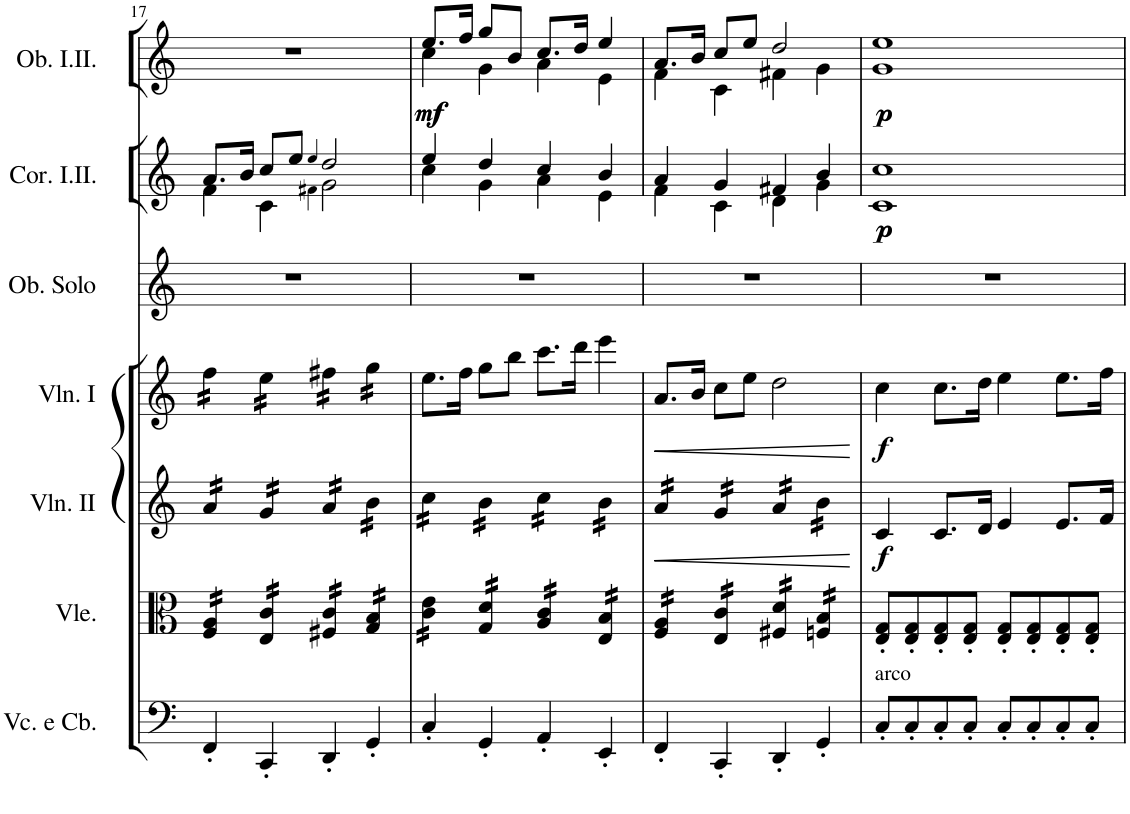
**kern	**kern	**kern	**dynam	**kern	**dynam	**kern	**kern	**dynam	**kern	**dynam
*part7	*part6	*part5	*part5	*part4	*part4	*part3	*part2	*part2	*part1	*part1
*staff7	*staff6	*staff5	*staff5	*staff4	*staff4	*staff3	*staff2	*staff2	*staff1	*staff1
*I"Violoncelli e Bassi *	*I"Viole	*I"Violini II	*	*I"Violini I	*	*I"Oboe Solo	*I"Corni in C I.II.	*	*I"Oboi I.II.	*
*	*I'Vle.	*I'Vln. II	*	*I'Vln. I	*	*I'Ob. Solo	*I'Cor. I.II.	*	*I'Ob. I.II.	*
!!LO:PB:g=z
*clefF4	*clefC3	*clefG2	*	*clefG2	*	*clefG2	*clefG2	*	*clefG2	*
*	*	*	*	*	*	*	*Trd7c12	*	*	*
*k[]	*k[]	*k[]	*	*k[]	*	*k[]	*k[]	*	*k[]	*
*M4/4	*M4/4	*M4/4	*	*M4/4	*	*M4/4	*M4/4	*	*M4/4	*
*met(c)	*met(c)	*met(c)	*	*met(c)	*	*met(c)	*met(c)	*	*met(c)	*
=17	=17	=17	=17	=17	=17	=17	=17	=17	=17	=17
*	*	*	*	*	*	*	*^	*	*	*
*	*tremolo	*	*	*	*	*	*	*	*	*	*
*	*	*tremolo	*	*	*	*	*	*	*	*	*
*	*	*	*	*tremolo	*	*	*	*	*	*	*
4FF'/	16F/ 16A/LL	16a/LL	.	16ff\LL	.	1r	8.a/L	4f\	.	1r	.
.	16F/ 16A/	16a/	.	16ff\	.	.	.	.	.	.	.
.	16F/ 16A/	16a/	.	16ff\	.	.	.	.	.	.	.
.	16F/ 16A/JJ	16a/JJ	.	16ff\JJ	.	.	16b/Jk	.	.	.	.
4CC'/	16E/ 16c/LL	16g/LL	.	16ee\LL	.	.	8cc/L	4c\	.	.	.
.	16E/ 16c/	16g/	.	16ee\	.	.	.	.	.	.	.
.	16E/ 16c/	16g/	.	16ee\	.	.	8ee/J	.	.	.	.
.	16E/ 16c/JJ	16g/JJ	.	16ee\JJ	.	.	.	.	.	.	.
.	.	.	.	.	.	.	4qee/	4qf#X\	.	.	.
4DD'/	16F#X/ 16c/LL	16a/LL	.	16ff#X\LL	.	.	2dd/	2g\	.	.	.
.	16F#X/ 16c/	16a/	.	16ff#X\	.	.	.	.	.	.	.
.	16F#X/ 16c/	16a/	.	16ff#X\	.	.	.	.	.	.	.
.	16F#X/ 16c/JJ	16a/JJ	.	16ff#X\JJ	.	.	.	.	.	.	.
4GG'/	16G/ 16B/LL	16b\LL	.	16gg\LL	.	.	.	.	.	.	.
.	16G/ 16B/	16b\	.	16gg\	.	.	.	.	.	.	.
.	16G/ 16B/	16b\	.	16gg\	.	.	.	.	.	.	.
.	16G/ 16B/JJ	16b\JJ	.	16gg\JJ	.	.	.	.	.	.	.
*	*	*	*	*Xtremolo	*	*	*	*	*	*	*
=18	=18	=18	=18	=18	=18	=18	=18	=18	=18	=18	=18
*	*	*	*	*	*	*	*	*	*	*^	*
!	!	!	!	!	!	!	!	!	!	!	!	!LO:DY:b
!	!	!	!	!	!	!	!	!	!	!	!	!LO:DY:n=1:b
4C'/	16c\ 16e\LL	16cc\LL	.	8.ee\L	.	1r	4ee/	4cc\	.	8.ee/L	4cc\	mf mf
.	16c\ 16e\	16cc\	.	.	.	.	.	.	.	.	.	.
.	16c\ 16e\	16cc\	.	.	.	.	.	.	.	.	.	.
.	16c\ 16e\JJ	16cc\JJ	.	16ff\Jk	.	.	.	.	.	16ff/Jk	.	.
4GG'/	16G/ 16d/LL	16b\LL	.	8gg\L	.	.	4dd/	4g\	.	8gg/L	4g\	.
.	16G/ 16d/	16b\	.	.	.	.	.	.	.	.	.	.
.	16G/ 16d/	16b\	.	8bb\J	.	.	.	.	.	8b/J	.	.
.	16G/ 16d/JJ	16b\JJ	.	.	.	.	.	.	.	.	.	.
4AA'/	16A/ 16c/LL	16cc\LL	.	8.ccc\L	.	.	4cc/	4a\	.	8.cc/L	4a\	.
.	16A/ 16c/	16cc\	.	.	.	.	.	.	.	.	.	.
.	16A/ 16c/	16cc\	.	.	.	.	.	.	.	.	.	.
.	16A/ 16c/JJ	16cc\JJ	.	16ddd\Jk	.	.	.	.	.	16dd/Jk	.	.
4EE'/	16E/ 16B/LL	16b\LL	.	4eee\	.	.	4b/	4e\	.	4ee/	4e\	.
.	16E/ 16B/	16b\	.	.	.	.	.	.	.	.	.	.
.	16E/ 16B/	16b\	.	.	.	.	.	.	.	.	.	.
.	16E/ 16B/JJ	16b\JJ	.	.	.	.	.	.	.	.	.	.
=19	=19	=19	=19	=19	=19	=19	=19	=19	=19	=19	=19	=19
!	!	!	!LO:HP:b	!	!LO:HP:b	!	!	!	!	!	!	!
4FF'/	16F/ 16A/LL	16a/LL	<	8.a/L	<	1r	4a/	4f\	.	8.a/L	4f\	.
.	16F/ 16A/	16a/	.	.	.	.	.	.	.	.	.	.
.	16F/ 16A/	16a/	.	.	.	.	.	.	.	.	.	.
.	16F/ 16A/JJ	16a/JJ	.	16b/Jk	.	.	.	.	.	16b/Jk	.	.
4CC'/	16E/ 16c/LL	16g/LL	.	8cc\L	.	.	4g/	4c\	.	8cc/L	4c\	.
.	16E/ 16c/	16g/	.	.	.	.	.	.	.	.	.	.
.	16E/ 16c/	16g/	.	8ee\J	.	.	.	.	.	8ee/J	.	.
.	16E/ 16c/JJ	16g/JJ	.	.	.	.	.	.	.	.	.	.
4DD'/	16F#X/ 16d/LL	16a/LL	.	2dd\	.	.	4f#X/	4d\	.	2dd/	4f#X\	.
.	16F#X/ 16d/	16a/	.	.	.	.	.	.	.	.	.	.
.	16F#X/ 16d/	16a/	.	.	.	.	.	.	.	.	.	.
.	16F#X/ 16d/JJ	16a/JJ	.	.	.	.	.	.	.	.	.	.
4GG'/	16Fn/ 16B/LL	16b\LL	.	.	.	.	4b/	4g\	.	.	4g\	.
.	16Fn/ 16B/	16b\	.	.	.	.	.	.	.	.	.	.
.	16Fn/ 16B/	16b\	.	.	.	.	.	.	.	.	.	.
.	16Fn/ 16B/JJ	16b\JJ	.	.	.	.	.	.	.	.	.	.
*	*	*Xtremolo	*	*	*	*	*	*	*	*	*	*
*	*Xtremolo	*	*	*	*	*	*	*	*	*	*	*
*	*	*	*	*	*	*	*v	*v	*	*	*	*
*	*	*	*	*	*	*	*	*	*v	*v	*
.	.	.	[	.	[	.	.	.	.	.
=20	=20	=20	=20	=20	=20	=20	=20	=20	=20	=20
*	*	*	*	*	*	*	*^	*	*^	*
!LO:TX:a:t=arco	!	!	!	!	!	!	!	!	!	!	!	!
!	!	!	!LO:DY:b	!	!LO:DY:b	!	!	!	!LO:DY:b	!	!	!
!	!	!	!	!	!	!	!	!	!LO:DY:n=1:b	!	!	!LO:DY:b
!	!	!	!	!	!	!	!	!	!	!	!	!LO:DY:n=1:b
8C'/L	8E/' 8G/'L	4c/	f	4cc\	f	1r	1cc	1c	p p	1ee	1g	p p
8C'/	8E/' 8G/'	.	.	.	.	.	.	.	.	.	.	.
8C'/	8E/' 8G/'	8.c/L	.	8.cc\L	.	.	.	.	.	.	.	.
8C'/J	8E/' 8G/'J	.	.	.	.	.	.	.	.	.	.	.
.	.	16d/Jk	.	16dd\Jk	.	.	.	.	.	.	.	.
8C'/L	8E/' 8G/'L	4e/	.	4ee\	.	.	.	.	.	.	.	.
8C'/	8E/' 8G/'	.	.	.	.	.	.	.	.	.	.	.
8C'/	8E/' 8G/'	8.e/L	.	8.ee\L	.	.	.	.	.	.	.	.
8C'/J	8E/' 8G/'J	.	.	.	.	.	.	.	.	.	.	.
.	.	16f/Jk	.	16ff\Jk	.	.	.	.	.	.	.	.
*	*	*	*	*	*	*	*v	*v	*	*	*	*
*	*	*	*	*	*	*	*	*	*v	*v	*
=	=	=	=	=	=	=	=	=	=	=
*-	*-	*-	*-	*-	*-	*-	*-	*-	*-	*-
